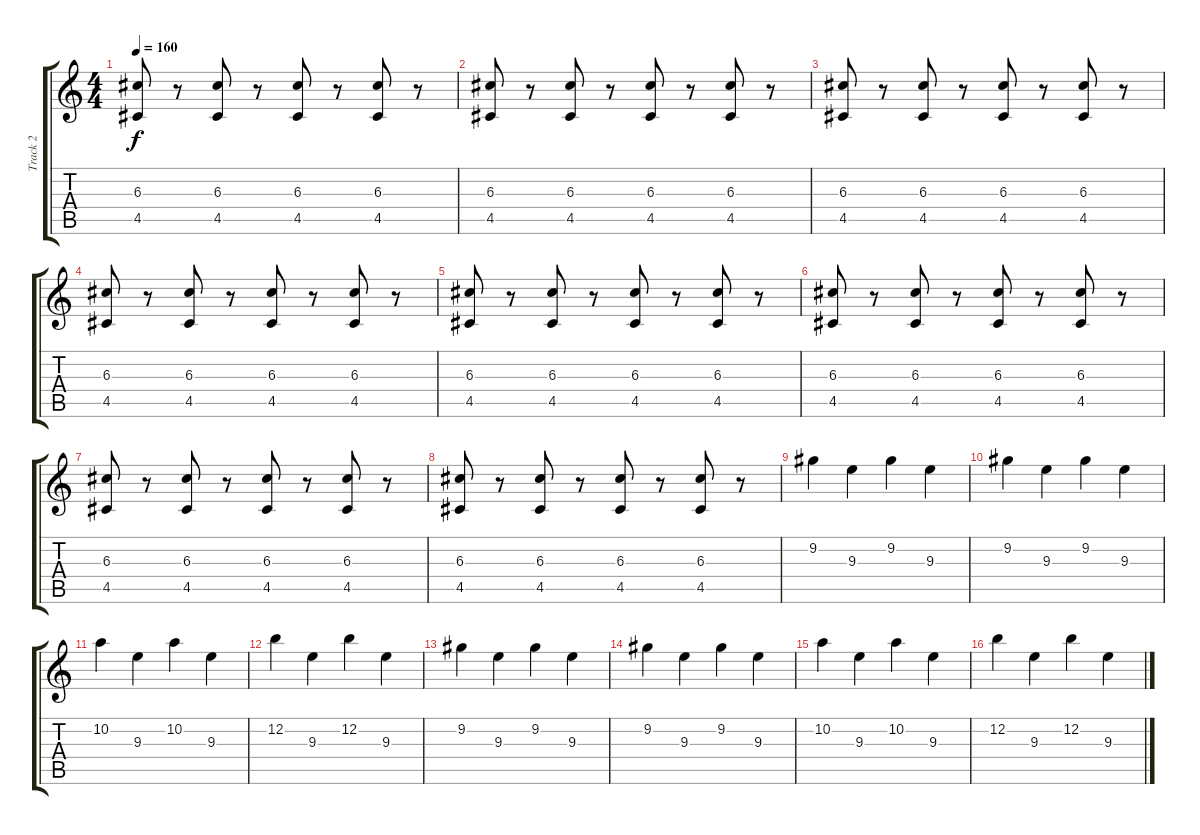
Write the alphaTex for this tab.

\track ("Track 2" "Track 2") {instrument distortionguitar}
\staff {score tabs}
\tuning (E4 B3 G3 D3 A2 E2) {hide}
\ts (4 4)
\tempo 160
\clef g2
\ks c
(6.3 4.5).8{dy f} r.8 (6.3 4.5).8 r.8 (6.3 4.5).8 r.8 (6.3 4.5).8 r.8 |
(6.3 4.5).8 r.8 (6.3 4.5).8 r.8 (6.3 4.5).8 r.8 (6.3 4.5).8 r.8 |
(6.3 4.5).8 r.8 (6.3 4.5).8 r.8 (6.3 4.5).8 r.8 (6.3 4.5).8 r.8 |
(6.3 4.5).8 r.8 (6.3 4.5).8 r.8 (6.3 4.5).8 r.8 (6.3 4.5).8 r.8 |
(6.3 4.5).8 r.8 (6.3 4.5).8 r.8 (6.3 4.5).8 r.8 (6.3 4.5).8 r.8 |
(6.3 4.5).8 r.8 (6.3 4.5).8 r.8 (6.3 4.5).8 r.8 (6.3 4.5).8 r.8 |
(6.3 4.5).8 r.8 (6.3 4.5).8 r.8 (6.3 4.5).8 r.8 (6.3 4.5).8 r.8 |
(6.3 4.5).8 r.8 (6.3 4.5).8 r.8 (6.3 4.5).8 r.8 (6.3 4.5).8 r.8 |
9.2.4 9.3.4 9.2.4 9.3.4 |
9.2.4 9.3.4 9.2.4 9.3.4 |
10.2.4 9.3.4 10.2.4 9.3.4 |
12.2.4 9.3.4 12.2.4 9.3.4 |
9.2.4 9.3.4 9.2.4 9.3.4 |
9.2.4 9.3.4 9.2.4 9.3.4 |
10.2.4 9.3.4 10.2.4 9.3.4 |
12.2.4 9.3.4 12.2.4 9.3.4
